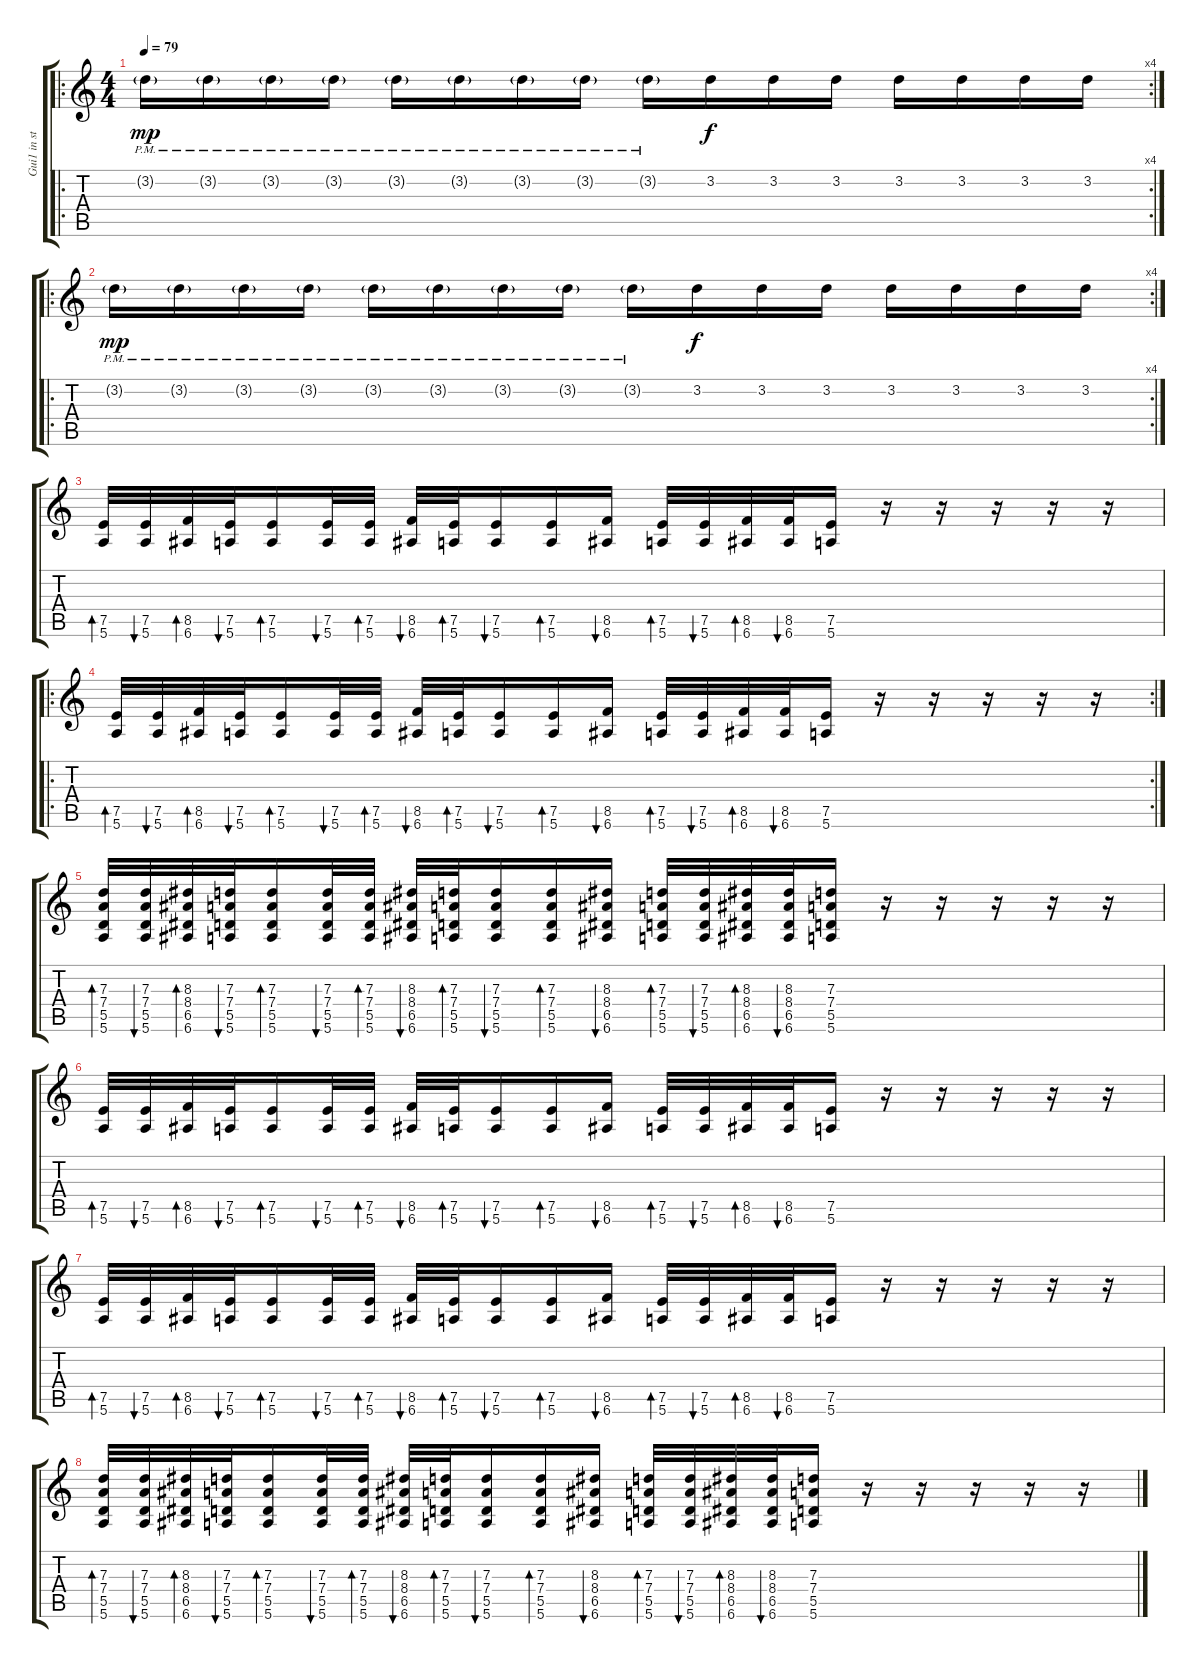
\track ("Gui1 in std tuning" "Gui1 in st") {instrument overdrivenguitar}
\staff {score tabs}
\tuning (E4 B3 G3 D3 A2 E2) {hide}
\ro
\rc 4
\ts (4 4)
\tempo 79
\clef g2
\ks c
3.2{g pm}.16{dy mp instrument overdrivenguitar} 3.2{g pm}.16 3.2{g pm}.16 3.2{g pm}.16 3.2{g pm}.16 3.2{g pm}.16 3.2{g pm}.16 3.2{g pm}.16 3.2{g pm}.16 3.2.16{dy f} 3.2.16 3.2.16 3.2.16 3.2.16 3.2.16 3.2.16 |
\ro
\rc 4
3.2{g pm}.16{dy mp} 3.2{g pm}.16 3.2{g pm}.16 3.2{g pm}.16 3.2{g pm}.16 3.2{g pm}.16 3.2{g pm}.16 3.2{g pm}.16 3.2{g pm}.16 3.2.16{dy f} 3.2.16 3.2.16 3.2.16 3.2.16 3.2.16 3.2.16 |
(7.5 5.6).32{bd 60} (7.5 5.6).32{bu 60} (8.5 6.6).32{bd 60} (7.5 5.6).32{bu 60} (7.5 5.6).16{bd 60} (7.5 5.6).32{bu 60} (7.5 5.6).32{bd 60} (8.5 6.6).32{bu 60} (7.5 5.6).32{bd 60} (7.5 5.6).16{bu 60} (7.5 5.6).16{bd 60} (8.5 6.6).16{bu 60} (7.5 5.6).32{bd 60} (7.5 5.6).32{bu 60} (8.5 6.6).32{bd 60} (8.5 6.6).32{bu 60} (7.5 5.6).16 r.16 r.16 r.16 r.16 r.16 |
\ro
\rc 2
(7.5 5.6).32{bd 60} (7.5 5.6).32{bu 60} (8.5 6.6).32{bd 60} (7.5 5.6).32{bu 60} (7.5 5.6).16{bd 60} (7.5 5.6).32{bu 60} (7.5 5.6).32{bd 60} (8.5 6.6).32{bu 60} (7.5 5.6).32{bd 60} (7.5 5.6).16{bu 60} (7.5 5.6).16{bd 60} (8.5 6.6).16{bu 60} (7.5 5.6).32{bd 60} (7.5 5.6).32{bu 60} (8.5 6.6).32{bd 60} (8.5 6.6).32{bu 60} (7.5 5.6).16 r.16 r.16 r.16 r.16 r.16 |
(7.3 7.4 5.5 5.6).32{bd 60} (7.3 7.4 5.5 5.6).32{bu 60} (8.3 8.4 6.5 6.6).32{bd 60} (7.3 7.4 5.5 5.6).32{bu 60} (7.3 7.4 5.5 5.6).16{bd 60} (7.3 7.4 5.5 5.6).32{bu 60} (7.3 7.4 5.5 5.6).32{bd 60} (8.3 8.4 6.5 6.6).32{bu 60} (7.3 7.4 5.5 5.6).32{bd 60} (7.3 7.4 5.5 5.6).16{bu 60} (7.3 7.4 5.5 5.6).16{bd 60} (8.3 8.4 6.5 6.6).16{bu 60} (7.3 7.4 5.5 5.6).32{bd 60} (7.3 7.4 5.5 5.6).32{bu 60} (8.3 8.4 6.5 6.6).32{bd 60} (8.3 8.4 6.5 6.6).32{bu 60} (7.3 7.4 5.5 5.6).16 r.16 r.16 r.16 r.16 r.16 |
(7.5 5.6).32{bd 60} (7.5 5.6).32{bu 60} (8.5 6.6).32{bd 60} (7.5 5.6).32{bu 60} (7.5 5.6).16{bd 60} (7.5 5.6).32{bu 60} (7.5 5.6).32{bd 60} (8.5 6.6).32{bu 60} (7.5 5.6).32{bd 60} (7.5 5.6).16{bu 60} (7.5 5.6).16{bd 60} (8.5 6.6).16{bu 60} (7.5 5.6).32{bd 60} (7.5 5.6).32{bu 60} (8.5 6.6).32{bd 60} (8.5 6.6).32{bu 60} (7.5 5.6).16 r.16 r.16 r.16 r.16 r.16 |
(7.5 5.6).32{bd 60} (7.5 5.6).32{bu 60} (8.5 6.6).32{bd 60} (7.5 5.6).32{bu 60} (7.5 5.6).16{bd 60} (7.5 5.6).32{bu 60} (7.5 5.6).32{bd 60} (8.5 6.6).32{bu 60} (7.5 5.6).32{bd 60} (7.5 5.6).16{bu 60} (7.5 5.6).16{bd 60} (8.5 6.6).16{bu 60} (7.5 5.6).32{bd 60} (7.5 5.6).32{bu 60} (8.5 6.6).32{bd 60} (8.5 6.6).32{bu 60} (7.5 5.6).16 r.16 r.16 r.16 r.16 r.16 |
(7.3 7.4 5.5 5.6).32{bd 60} (7.3 7.4 5.5 5.6).32{bu 60} (8.3 8.4 6.5 6.6).32{bd 60} (7.3 7.4 5.5 5.6).32{bu 60} (7.3 7.4 5.5 5.6).16{bd 60} (7.3 7.4 5.5 5.6).32{bu 60} (7.3 7.4 5.5 5.6).32{bd 60} (8.3 8.4 6.5 6.6).32{bu 60} (7.3 7.4 5.5 5.6).32{bd 60} (7.3 7.4 5.5 5.6).16{bu 60} (7.3 7.4 5.5 5.6).16{bd 60} (8.3 8.4 6.5 6.6).16{bu 60} (7.3 7.4 5.5 5.6).32{bd 60} (7.3 7.4 5.5 5.6).32{bu 60} (8.3 8.4 6.5 6.6).32{bd 60} (8.3 8.4 6.5 6.6).32{bu 60} (7.3 7.4 5.5 5.6).16 r.16 r.16 r.16 r.16 r.16
